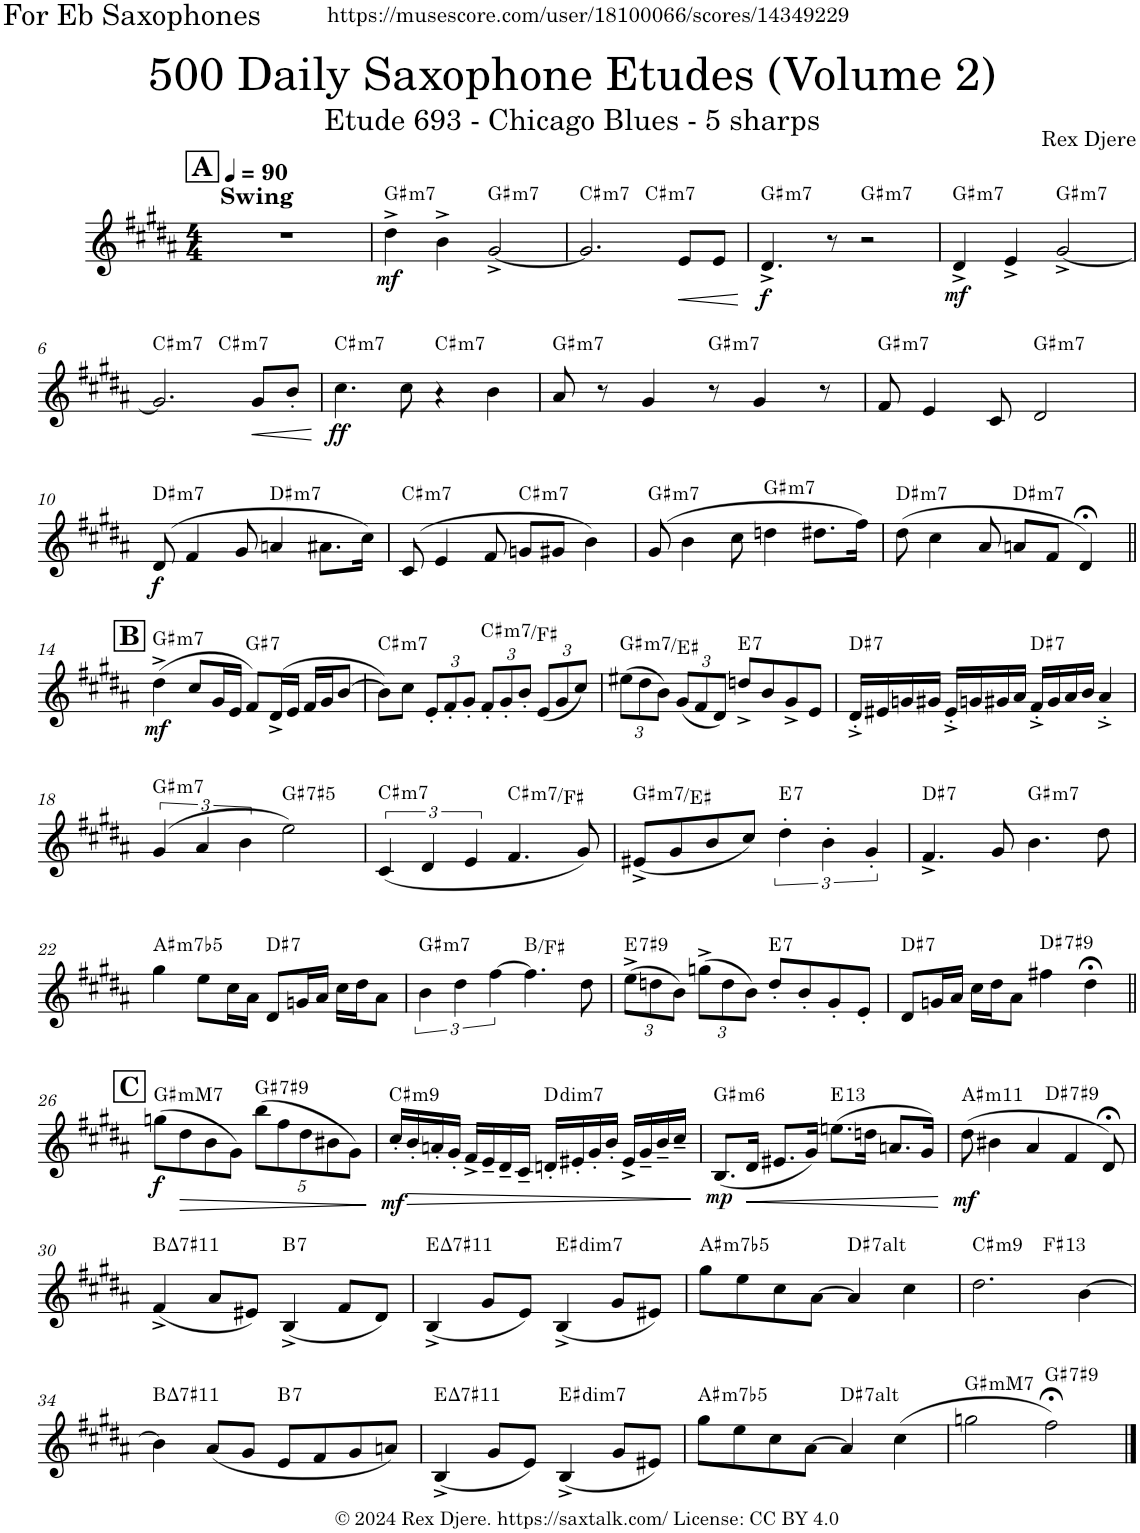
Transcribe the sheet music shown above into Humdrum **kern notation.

**kern	**dynam	**harte
*part1	*part1	*part1
*staff1	*staff1	*
*I"Alto Saxophone	*	*
*I'A. Sax.	*	*
*clefG2	*	*
*Trd5c9	*	*
*k[f#c#g#d#a#]	*	*
*M4/4	*	*
*MM90	*	*
!!LO:REH:place=s1:a:B:cj:fs=14:t=A
=1	=1	=1
!LO:TX:a:B:t=Swing	!	!
1r	.	.
=2	=2	=2
!	!LO:DY:b	!LO:H:kt=m7
4dd#^\	mf	G#:min7
4b^\	.	.
!	!	!LO:H:kt=m7
[2g#^/	.	G#:min7
=3	=3	=3
!	!	!LO:H:kt=m7
*^	*	*
2.g#/]	2ryy	.	C#:min7
!	!	!	!LO:H:kt=m7
.	2ryy	.	C#:min7
!	!	!LO:HP:b	!
8e/L	.	<	.
8e/J	.	.	.
.	.	[	.
=4	=4	=4	=4
!	!	!LO:DY:b	!LO:H:kt=m7
*v	*v	*	*
4.d#^/	f	G#:min7
8r	.	.
!	!	!LO:H:kt=m7
2r	.	G#:min7
=5	=5	=5
!	!LO:DY:b	!LO:H:kt=m7
4d#^/	mf	G#:min7
4e^/	.	.
!	!	!LO:H:kt=m7
[2g#^/	.	G#:min7
!!LO:LB:g=z
=6	=6	=6
!	!	!LO:H:kt=m7
*^	*	*
2.g#/]	2ryy	.	C#:min7
!	!	!	!LO:H:kt=m7
.	2ryy	.	C#:min7
!	!	!LO:HP:b	!
8g#/L	.	<	.
8b'/J	.	.	.
.	.	[	.
=7	=7	=7	=7
!	!	!LO:DY:b	!LO:H:kt=m7
*v	*v	*	*
4.cc#\	ff	C#:min7
8cc#\	.	.
!	!	!LO:H:kt=m7
4ra	.	C#:min7
4b\	.	.
=8	=8	=8
!	!	!LO:H:kt=m7
8a#/	.	G#:min7
8r	.	.
4g#/	.	.
!	!	!LO:H:kt=m7
8r	.	G#:min7
4g#/	.	.
8r	.	.
=9	=9	=9
!	!	!LO:H:kt=m7
8f#/	.	G#:min7
4e/	.	.
8c#/	.	.
!	!	!LO:H:kt=m7
2d#/	.	G#:min7
!!LO:LB:g=z
=10	=10	=10
!	!LO:DY:b	!LO:H:kt=m7
(8d#/	f	D#:min7
4f#/	.	.
8g#/	.	.
!	!	!LO:H:kt=m7
4an/	.	D#:min7
8.a#X\L	.	.
16cc#\Jk)	.	.
=11	=11	=11
!	!	!LO:H:kt=m7
(8c#/	.	C#:min7
4e/	.	.
8f#/	.	.
!	!	!LO:H:kt=m7
8gn/L	.	C#:min7
8g#X/J	.	.
4b\)	.	.
=12	=12	=12
!	!	!LO:H:kt=m7
(8g#/	.	G#:min7
4b\	.	.
8cc#\	.	.
!	!	!LO:H:kt=m7
4ddn\	.	G#:min7
8.dd#X\L	.	.
16ff#\Jk)	.	.
=13	=13	=13
!	!	!LO:H:kt=m7
(8dd#\	.	D#:min7
4cc#\	.	.
8a#/	.	.
!	!	!LO:H:kt=m7
8an/L	.	D#:min7
8f#/J	.	.
4d#;</)	.	.
!!LO:LB:g=z
!!LO:REH:place=s1:a:B:cj:fs=14:t=B
=14||	=14||	=14||
!	!LO:DY:b	!LO:H:kt=m7
(4dd#^\	mf	G#:min7
8cc#/L	.	.
16g#/L	.	.
16e/JJ	.	.
!	!	!LO:H:kt=7
8f#/L)	.	G#:7
(16d#^/L	.	.
16e/JJ	.	.
16f#/LL	.	.
16g#/J	.	.
[8b/J	.	.
=15	=15	=15
!	!	!LO:H:kt=m7
8b\L])	.	C#:min7
8cc#\J	.	.
*Xbrackettup	*	*
12e'/L	.	.
12f#'/	.	.
12g#'/J	.	.
!	!	!LO:H:kt=m7
12f#'/L	.	C#:min7/4
12g#'/	.	.
12b'/J	.	.
(12e/L	.	.
12g#/	.	.
12cc#/J)	.	.
=16	=16	=16
!	!	!LO:H:kt=m7
(12ee#X\L	.	G#:min7/6
12dd#\	.	.
12b\J)	.	.
(12g#/L	.	.
12f#/	.	.
12d#/J)	.	.
!	!	!LO:H:kt=7
8ddn^/L	.	E:7
8b/	.	.
8g#^/	.	.
8e/J	.	.
=17	=17	=17
!	!	!LO:H:kt=7
16d#^'/LL	.	D#:7
16e#X/	.	.
16gn/	.	.
16g#X/JJ	.	.
16e#^'/LL	.	.
16gn/	.	.
16g#X/	.	.
16a#/JJ	.	.
!	!	!LO:H:kt=7
16f#^'/LL	.	D#:7
16g#/	.	.
16a#/	.	.
16b/JJ	.	.
4a#^'/	.	.
!!LO:LB:g=z
=18	=18	=18
*k[f#c#g#d#a#]	*	*
*brackettup	*	*
!	!	!LO:H:kt=m7
(6g#/	.	G#:min7
6a#/	.	.
6b\	.	.
!	!	!LO:H:kt=7
2ee\)	.	G#:(3,#5,b7)
=19	=19	=19
!	!	!LO:H:kt=m7
(6c#/	.	C#:min7
6d#/	.	.
6e/	.	.
!	!	!LO:H:kt=m7
4.f#/	.	C#:min7/4
8g#/)	.	.
=20	=20	=20
!	!	!LO:H:kt=m7
(8e#X^/L	.	G#:min7/6
8g#/	.	.
8b/	.	.
8cc#/J)	.	.
!	!	!LO:H:kt=7
6dd#'\	.	E:7
6b'\	.	.
6g#'/	.	.
=21	=21	=21
!	!	!LO:H:kt=7
4.f#^/	.	D#:7
8g#/	.	.
!	!	!LO:H:kt=m7
4.b\	.	G#:min7
8dd#\	.	.
!!LO:LB:g=z
=22	=22	=22
!	!	!LO:H:kt=m7b5
4gg#\	.	A#:hdim7
8ee\L	.	.
16cc#\L	.	.
16a#\JJ	.	.
!	!	!LO:H:kt=7
8d#/L	.	D#:7
16gn/L	.	.
16a#/JJ	.	.
16cc#\LL	.	.
16dd#\J	.	.
8a#\J	.	.
=23	=23	=23
!	!	!LO:H:kt=m7
6b\	.	G#:min7
6dd#\	.	.
[6ff#\	.	.
4.ff#\]	.	B:maj/5
8dd#\	.	.
=24	=24	=24
*Xbrackettup	*	*
!	!	!LO:H:kt=7
(12ee^\L	.	E:7(#9)
12ddn\	.	.
12b\J)	.	.
(12ggn^\L	.	.
12dd\	.	.
12b\J)	.	.
!	!	!LO:H:kt=7
8dd'/L	.	E:7
8b'/	.	.
8g#'/	.	.
8e'/J	.	.
=25	=25	=25
!	!	!LO:H:kt=7
8d#/L	.	D#:7
16gn/L	.	.
16a#/JJ	.	.
16cc#\LL	.	.
16dd#\J	.	.
8a#\J	.	.
!	!	!LO:H:kt=7
4ff#X\	.	D#:7(#9)
4dd#;<\	.	.
!!LO:LB:g=z
!!LO:REH:place=s1:a:B:cj:fs=14:t=C
=26||	=26||	=26||
!	!LO:DY:b	!LO:H:kt=mM7
(8ggn\L	f	G#:minmaj7
!	!LO:HP:b	!
8dd#\	>	.
8b\	.	.
8g#\J)	.	.
!	!	!LO:H:kt=7
(10bb\L	.	G#:7(#9)
10ff#\	.	.
10dd#\	.	.
10b#X\	.	.
10g#\J)	.	.
.	]	.
=27	=27	=27
!	!LO:DY:b	!LO:H:kt=m9
16cc#'/LL	mf	C#:min9
!	!LO:HP:b	!
16b'/	>	.
16an'/	.	.
16g#'/JJ	.	.
16f#^/LL	.	.
16e~/	.	.
16d#~/	.	.
16c#~/JJ	.	.
!	!	!LO:H:kt=dim7
16dn'/LL	.	D:dim7
16e#X'/	.	.
16g#'/	.	.
16b'/JJ	.	.
16e#^/LL	.	.
16g#~/	.	.
16b~/	.	.
16cc#~/JJ	.	.
.	]	.
=28	=28	=28
!	!LO:DY:b	!LO:H:kt=m6
(8.B/L	mp	G#:min6
!	!LO:HP:b	!
16d#/Jk	<	.
8.e#X/L	.	.
16g#/Jk)	.	.
!	!	!LO:H:kt=13
(8.een\L	.	E:9(11,13)
16ddn\Jk	.	.
8.an/L	.	.
16g#/Jk)	.	.
.	[	.
=29	=29	=29
!	!LO:DY:b	!LO:H:kt=m11
*^	*	*
(8dd#\	2ryy	mf	A#:min9(11)
4b#X\	.	.	.
4a#/	.	.	.
!	!	!	!LO:H:kt=7
.	2ryy	.	D#:7(#9)
4f#/	.	.	.
8d#;</)	.	.	.
!!LO:LB:g=z	!!
=30	=30	=30	=30
!	!	!	!LO:H:kt=7
*v	*v	*	*
(4f#^/	.	B:maj7(#11)
8a#/L	.	.
8e#X/J)	.	.
!	!	!LO:H:kt=7
(4B^/	.	B:7
8f#/L	.	.
8d#/J)	.	.
=31	=31	=31
!	!	!LO:H:kt=7
(4B^/	.	E:maj7(#11)
8g#/L	.	.
8e/J)	.	.
!	!	!LO:H:kt=dim7
(4B^/	.	E#:dim7
8g#/L	.	.
8e#X/J)	.	.
=32	=32	=32
!	!	!LO:H:kt=m7b5
8gg#\L	.	A#:hdim7
8ee\	.	.
8cc#\	.	.
[8a#\J	.	.
!	!	!LO:H:kt=7
4a#/]	.	D#:(3,b5,#5,b7,b9,#9)
4cc#\	.	.
=33	=33	=33
!	!	!LO:H:kt=m9
*^	*	*
2.dd#\	2ryy	.	C#:min9
!	!	!	!LO:H:kt=13
.	2ryy	.	F#:9(11,13)
[4b\	.	.	.
!!LO:LB:g=z	!!
=34	=34	=34	=34
!	!	!	!LO:H:kt=7
*v	*v	*	*
4b\]	.	B:maj7(#11)
(8a#/L	.	.
8g#/J	.	.
!	!	!LO:H:kt=7
8e/L	.	B:7
8f#/	.	.
8g#/	.	.
8an/J)	.	.
=35	=35	=35
!	!	!LO:H:kt=7
(4B^/	.	E:maj7(#11)
8g#/L	.	.
8e/J)	.	.
!	!	!LO:H:kt=dim7
(4B^/	.	E#:dim7
8g#/L	.	.
8e#X/J)	.	.
=36	=36	=36
!	!	!LO:H:kt=m7b5
8gg#\L	.	A#:hdim7
8ee\	.	.
8cc#\	.	.
[8a#\J	.	.
!	!	!LO:H:kt=7
4a#/]	.	D#:(3,b5,#5,b7,b9,#9)
(4cc#\	.	.
=37	=37	=37
!	!	!LO:H:kt=mM7
2ggn\	.	G#:minmaj7
!	!	!LO:H:kt=7
2ff#;<\)	.	G#:7(#9)
==	==	==
*-	*-	*-
